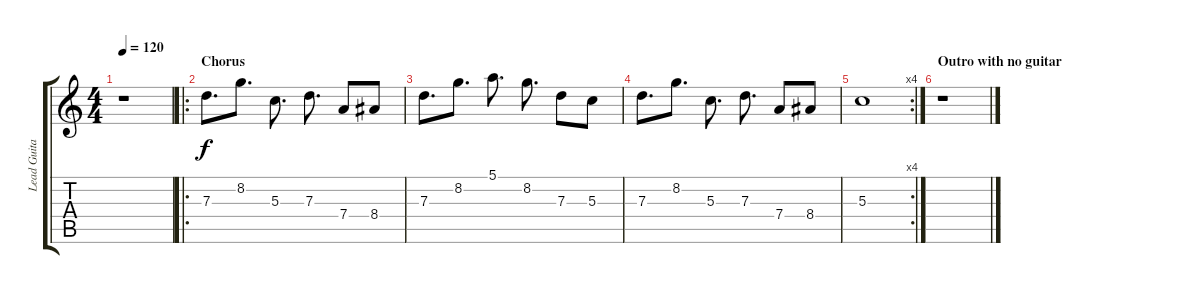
\track ("Lead Guitar" "Lead Guita") {instrument overdrivenguitar}
\staff {score tabs}
\tuning (E4 B3 G3 D3 A2 E2) {hide}
\ts (4 4)
\tempo 120
\clef g2
\ks c
r.1{dy f} |
\ro
\section ("" "Chorus")
7.3.8{d} 8.2.8{d} 5.3.8{d} 7.3.8{d} 7.4.8 8.4.8 |
7.3.8{d} 8.2.8{d} 5.1.8{d} 8.2.8{d} 7.3.8 5.3.8 |
7.3.8{d} 8.2.8{d} 5.3.8{d} 7.3.8{d} 7.4.8 8.4.8 |
\rc 4
5.3.1 |
\section ("" "Outro with no guitar")
r.1
